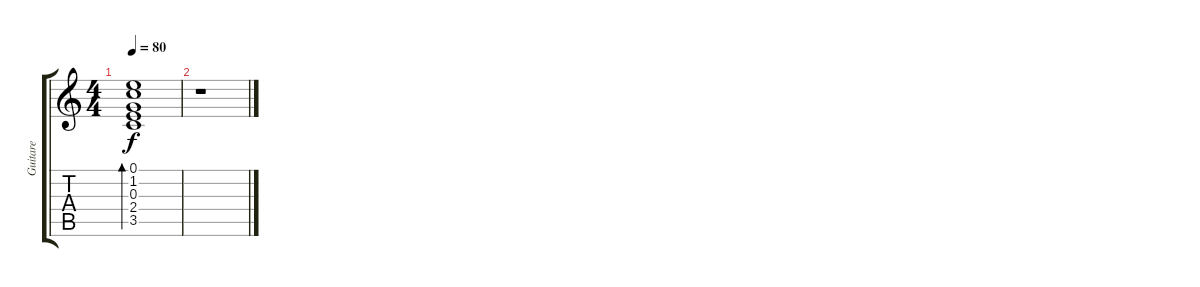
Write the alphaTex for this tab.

\track ("Guitare" "Guitare") {instrument acousticguitarsteel}
\staff {score tabs}
\tuning (E4 B3 G3 D3 A2 E2) {hide}
\ts (4 4)
\tempo 80
\clef g2
\ks c
(0.1 1.2 0.3 2.4 3.5).1{bd 120 dy f} |
r.1
